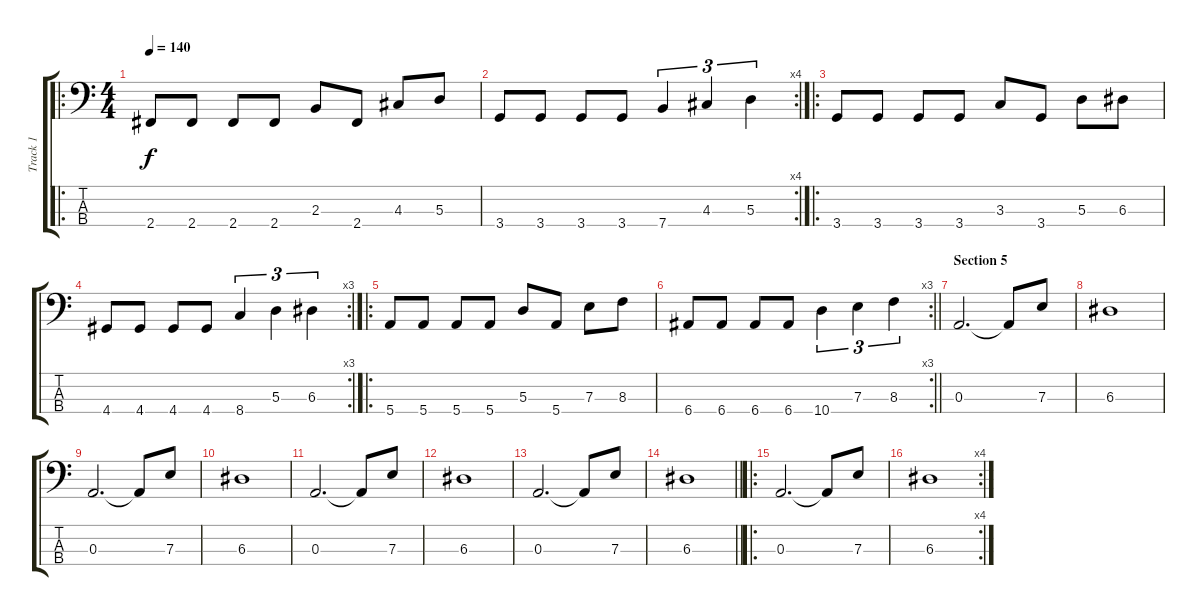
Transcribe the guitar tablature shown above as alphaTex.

\track ("Track 1" "Track 1") {instrument distortionguitar}
\staff {score tabs}
\tuning (G2 D2 A1 E1) {hide}
\ro
\ts (4 4)
\tempo 140
\clef f4
\ks c
2.4.8{dy f} 2.4.8 2.4.8 2.4.8 2.3.8 2.4.8 4.3.8 5.3.8 |
\rc 4
3.4.8 3.4.8 3.4.8 3.4.8 7.4.4{tu (3 2)} 4.3.4{tu (3 2)} 5.3.4{tu (3 2)} |
\ro
3.4.8 3.4.8 3.4.8 3.4.8 3.3.8 3.4.8 5.3.8 6.3.8 |
\rc 3
4.4.8 4.4.8 4.4.8 4.4.8 8.4.4{tu (3 2)} 5.3.4{tu (3 2)} 6.3.4{tu (3 2)} |
\ro
5.4.8 5.4.8 5.4.8 5.4.8 5.3.8 5.4.8 7.3.8 8.3.8 |
\rc 3
\barLineRight lightlight
6.4.8 6.4.8 6.4.8 6.4.8 10.4.4{tu (3 2)} 7.3.4{tu (3 2)} 8.3.4{tu (3 2)} |
\section ("" "Section 5")
0.3.2{d} 0.3{t}.8 7.3.8 |
6.3.1 |
0.3.2{d} 0.3{t}.8 7.3.8 |
6.3.1 |
0.3.2{d} 0.3{t}.8 7.3.8 |
6.3.1 |
0.3.2{d} 0.3{t}.8 7.3.8 |
\barLineRight lightlight
6.3.1 |
\ro
\section ("" "")
0.3.2{d} 0.3{t}.8 7.3.8 |
\rc 4
6.3.1
